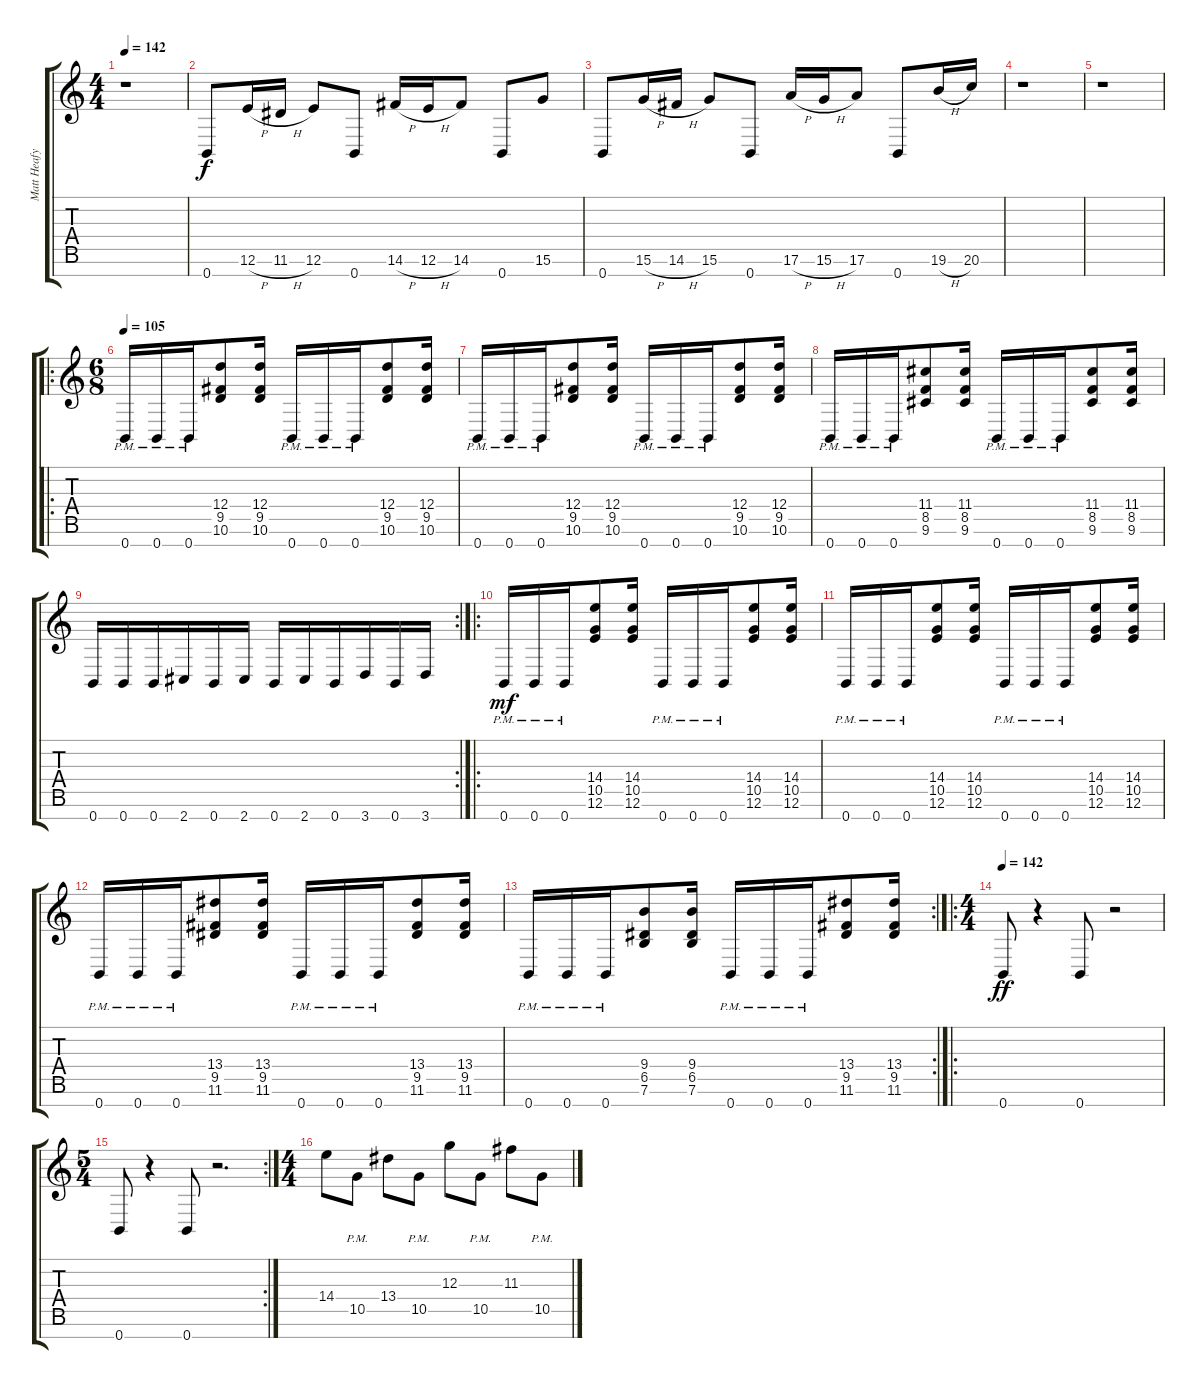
\track ("Matt Heafy" "Matt Heafy") {instrument distortionguitar}
\staff {score tabs}
\tuning (E4 B3 G3 D3 A2 E2 B1) {hide}
\ts (4 4)
\tempo 142
\clef g2
\ks c
r.1{dy f} |
0.7.8 12.6{h}.16 11.6{h}.16 12.6.8 0.7.8 14.6{h}.16 12.6{h}.16 14.6.8 0.7.8 15.6.8 |
0.7.8 15.6{h}.16 14.6{h}.16 15.6.8 0.7.8 17.6{h}.16 15.6{h}.16 17.6.8 0.7.8 19.6{h}.16 20.6.16 |
r.1 |
r.1 |
\ro
\ts (6 8)
\tempo 105
0.7{pm}.16 0.7{pm}.16 0.7{pm}.16 (12.4 9.5 10.6).8 (12.4 9.5 10.6).16 0.7{pm}.16 0.7{pm}.16 0.7{pm}.16 (12.4 9.5 10.6).8 (12.4 9.5 10.6).16 |
0.7{pm}.16 0.7{pm}.16 0.7{pm}.16 (12.4 9.5 10.6).8 (12.4 9.5 10.6).16 0.7{pm}.16 0.7{pm}.16 0.7{pm}.16 (12.4 9.5 10.6).8 (12.4 9.5 10.6).16 |
0.7{pm}.16 0.7{pm}.16 0.7{pm}.16 (11.4 8.5 9.6).8 (11.4 8.5 9.6).16 0.7{pm}.16 0.7{pm}.16 0.7{pm}.16 (11.4 8.5 9.6).8 (11.4 8.5 9.6).16 |
\rc 2
0.7.16 0.7.16 0.7.16 2.7.16 0.7.16 2.7.16 0.7.16 2.7.16 0.7.16 3.7.16 0.7.16 3.7.16 |
\ro
0.7{pm}.16{dy mf} 0.7{pm}.16 0.7{pm}.16 (14.4 10.5 12.6).8 (14.4 10.5 12.6).16 0.7{pm}.16 0.7{pm}.16 0.7{pm}.16 (14.4 10.5 12.6).8 (14.4 10.5 12.6).16 |
0.7{pm}.16 0.7{pm}.16 0.7{pm}.16 (14.4 10.5 12.6).8 (14.4 10.5 12.6).16 0.7{pm}.16 0.7{pm}.16 0.7{pm}.16 (14.4 10.5 12.6).8 (14.4 10.5 12.6).16 |
0.7{pm}.16 0.7{pm}.16 0.7{pm}.16 (13.4 9.5 11.6).8 (13.4 9.5 11.6).16 0.7{pm}.16 0.7{pm}.16 0.7{pm}.16 (13.4 9.5 11.6).8 (13.4 9.5 11.6).16 |
\rc 2
0.7{pm}.16 0.7{pm}.16 0.7{pm}.16 (9.4 6.5 7.6).8 (9.4 6.5 7.6).16 0.7{pm}.16 0.7{pm}.16 0.7{pm}.16 (13.4 9.5 11.6).8 (13.4 9.5 11.6).16 |
\ro
\ts (4 4)
\tempo 142
0.7.8{dy ff} r.4 0.7.8 r.2 |
\rc 2
\ts (5 4)
0.7.8 r.4 0.7.8 r.2{d} |
\ts (4 4)
14.4.8 10.5{pm}.8 13.4.8 10.5{pm}.8 12.3.8 10.5{pm}.8 11.3.8 10.5{pm}.8
